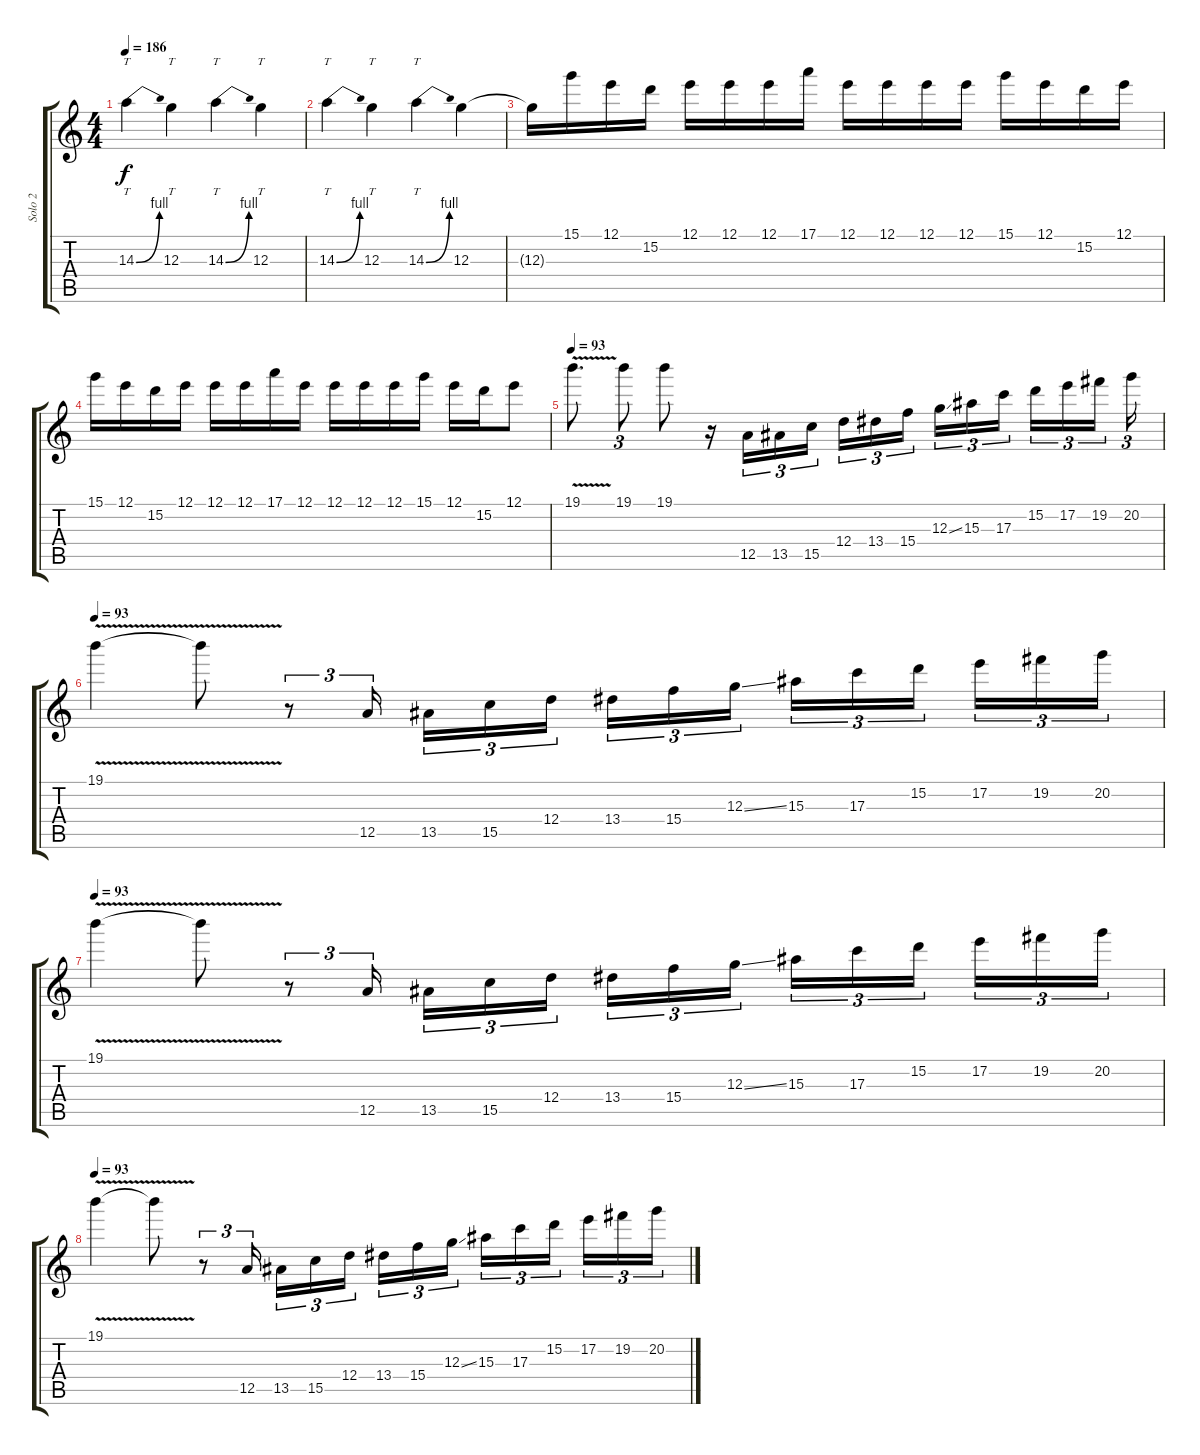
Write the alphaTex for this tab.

\track ("Solo 2" "Solo 2") {instrument distortionguitar}
\staff {score tabs}
\tuning (E4 B3 G3 D3 A2 E2) {hide}
\ts (4 4)
\tempo 186
\clef g2
\ks c
14.3{be (bend 0 0 60 4)}.4{tt dy f} 12.3.4{tt} 14.3{be (bend 0 0 60 4)}.4{tt} 12.3.4{tt} |
14.3{be (bend 0 0 60 4)}.4{tt} 12.3.4{tt} 14.3{be (bend 0 0 60 4)}.4{tt} 12.3.4 |
12.3{t}.16 15.1.16 12.1.16 15.2.16 12.1.16 12.1.16 12.1.16 17.1.16 12.1.16 12.1.16 12.1.16 12.1.16 15.1.16 12.1.16 15.2.16 12.1.16 |
15.1.16 12.1.16 15.2.16 12.1.16 12.1.16 12.1.16 17.1.16 12.1.16 12.1.16 12.1.16 12.1.16 15.1.16 12.1.16 15.2.16 12.1.8 |
\tempo 93
19.1{v}.8{d} 19.1.8{tu (3 2)} 19.1.8 r.16 12.5.16{tu (3 2)} 13.5.16{tu (3 2)} 15.5.16{tu (3 2) beam splitsecondary} 12.4.16{tu (3 2)} 13.4.16{tu (3 2)} 15.4.16{tu (3 2) beam splitsecondary} 12.3{ss}.16{tu (3 2)} 15.3.16{tu (3 2)} 17.3.16{tu (3 2) beam splitsecondary} 15.2.16{tu (3 2)} 17.2.16{tu (3 2)} 19.2.16{tu (3 2) beam splitsecondary} 20.2.16{tu (3 2)} |
\tempo 93
19.1{v}.4 19.1{t}.8 r.8{tu (3 2)} 12.5.16{tu (3 2)} 13.5.16{tu (3 2)} 15.5.16{tu (3 2)} 12.4.16{tu (3 2) beam splitsecondary} 13.4.16{tu (3 2)} 15.4.16{tu (3 2)} 12.3{ss}.16{tu (3 2)} 15.3.16{tu (3 2)} 17.3.16{tu (3 2)} 15.2.16{tu (3 2) beam splitsecondary} 17.2.16{tu (3 2)} 19.2.16{tu (3 2)} 20.2.16{tu (3 2)} |
\tempo 93
19.1{v}.4 19.1{t}.8 r.8{tu (3 2)} 12.5.16{tu (3 2)} 13.5.16{tu (3 2)} 15.5.16{tu (3 2)} 12.4.16{tu (3 2) beam splitsecondary} 13.4.16{tu (3 2)} 15.4.16{tu (3 2)} 12.3{ss}.16{tu (3 2)} 15.3.16{tu (3 2)} 17.3.16{tu (3 2)} 15.2.16{tu (3 2) beam splitsecondary} 17.2.16{tu (3 2)} 19.2.16{tu (3 2)} 20.2.16{tu (3 2)} |
\tempo 93
19.1{v}.4 19.1{t}.8 r.8{tu (3 2)} 12.5.16{tu (3 2)} 13.5.16{tu (3 2)} 15.5.16{tu (3 2)} 12.4.16{tu (3 2) beam splitsecondary} 13.4.16{tu (3 2)} 15.4.16{tu (3 2)} 12.3{ss}.16{tu (3 2)} 15.3.16{tu (3 2)} 17.3.16{tu (3 2)} 15.2.16{tu (3 2) beam splitsecondary} 17.2.16{tu (3 2)} 19.2.16{tu (3 2)} 20.2.16{tu (3 2)}
